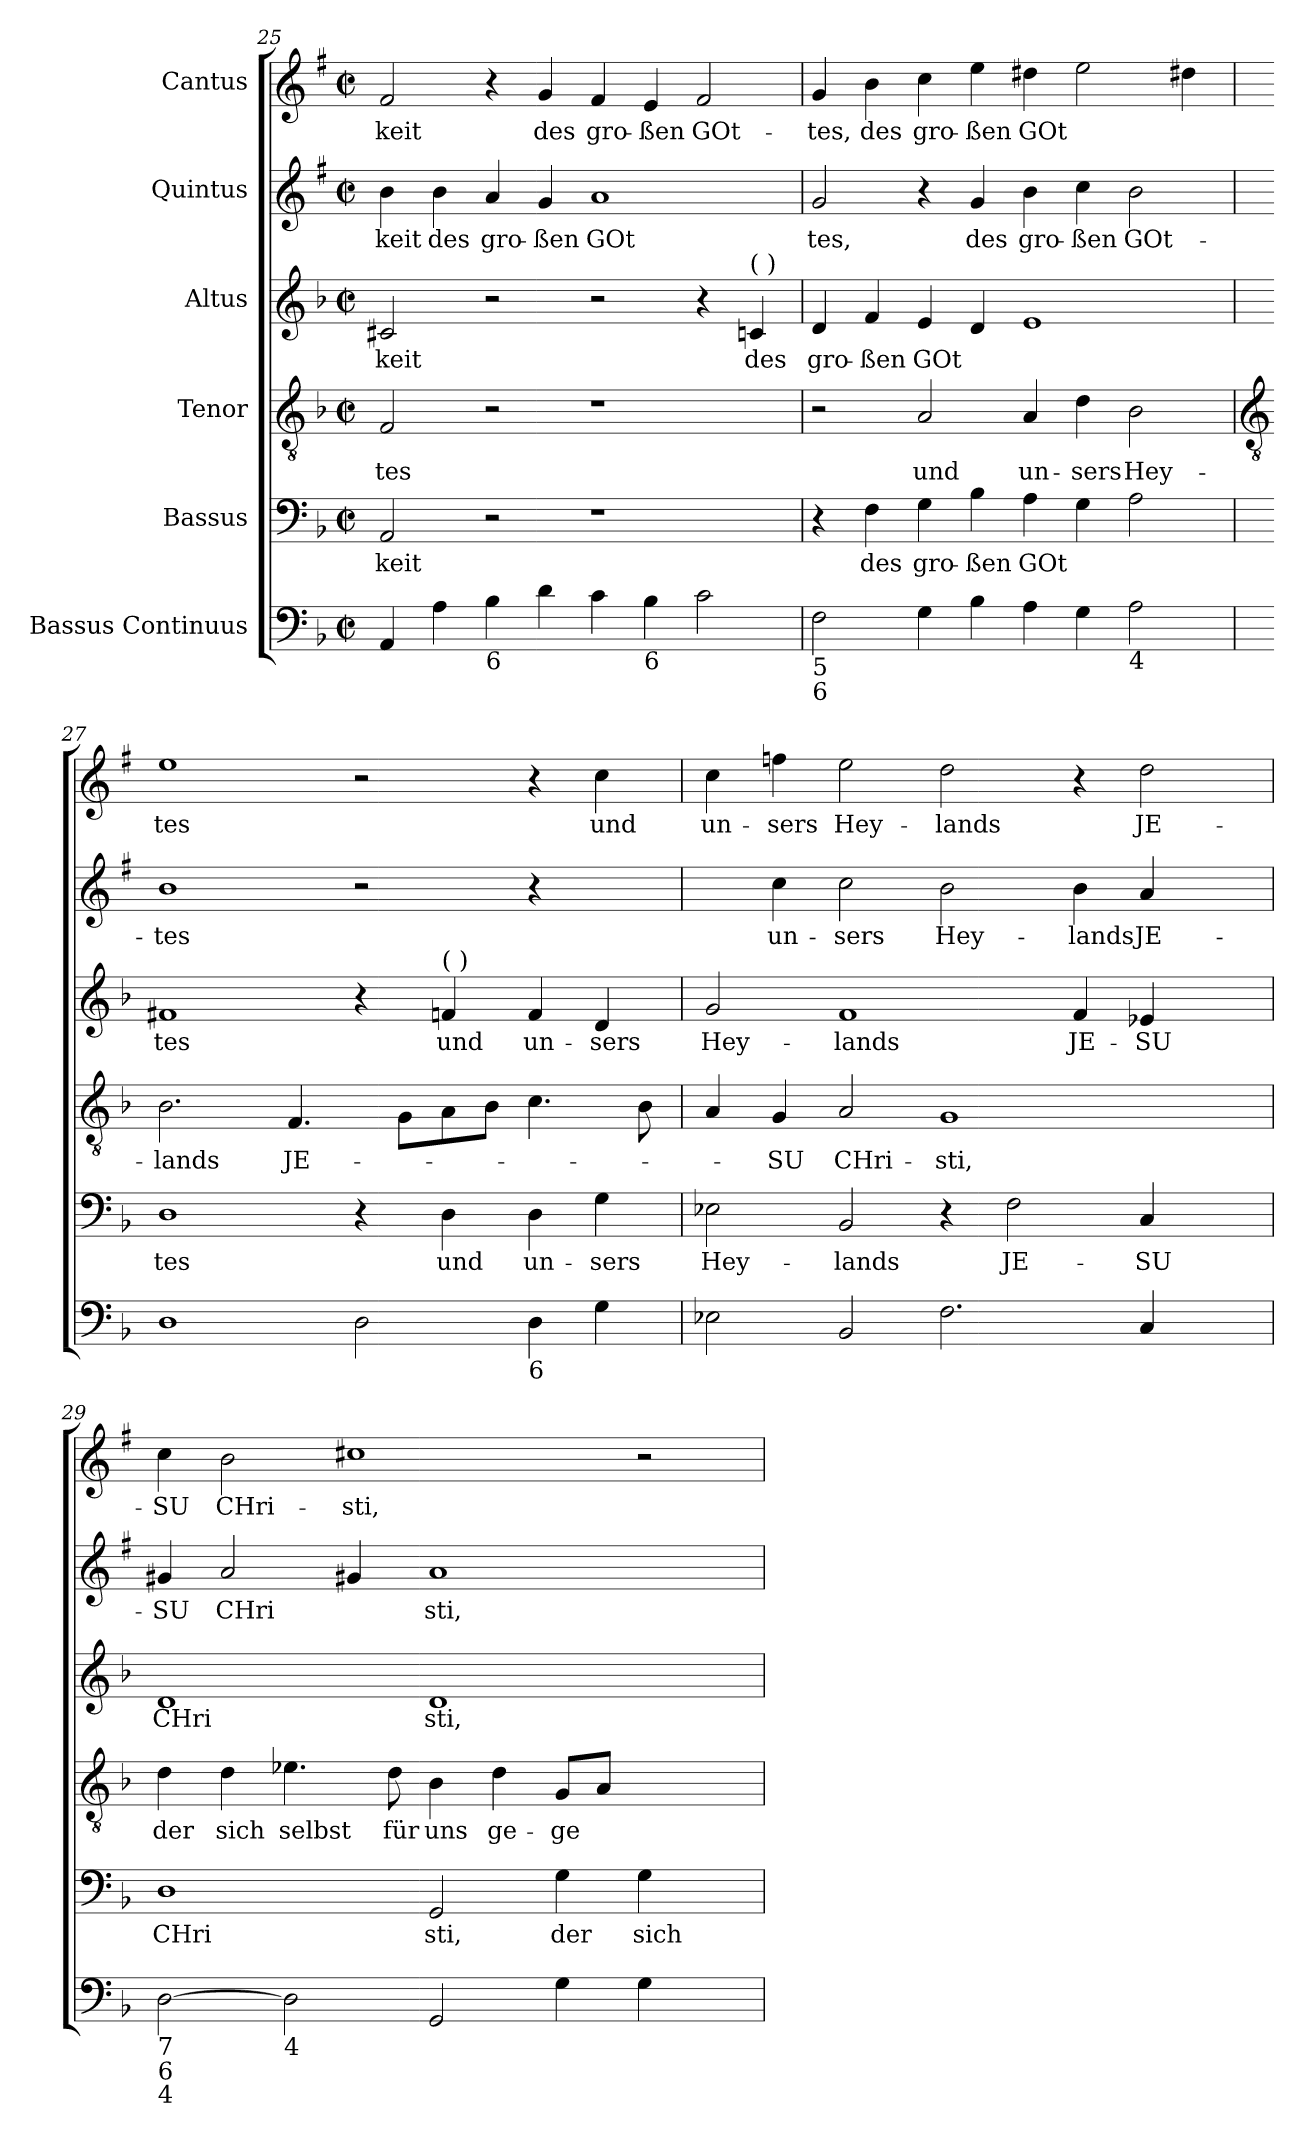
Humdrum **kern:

**kern	**kern	**text	**kern	**text	**kern	**text	**kern	**text	**kern	**text
*part6	*part5	*part5	*part4	*part4	*part3	*part3	*part2	*part2	*part1	*part1
*staff6	*staff5	*staff5	*staff4	*staff4	*staff3	*staff3	*staff2	*staff2	*staff1	*staff1
*I"Bassus Continuus	*I"Bassus	*	*I"Tenor	*	*I"Altus	*	*I"Quintus	*	*I"Cantus	*
!!LO:LB:g=z
*clefF4	*clefF4	*	*clefGv2	*	*clefG2	*	*clefG2	*	*clefG2	*
*	*	*	*	*	*	*	*ITrd1c2	*	*ITrd1c2	*
*k[b-]	*k[b-]	*	*k[b-]	*	*k[b-]	*	*k[b-]	*	*k[b-]	*
*F:	*F:	*	*F:	*	*F:	*	*F:	*	*F:	*
*M4/2	*M4/2	*	*M4/2	*	*M4/2	*	*M4/2	*	*M4/2	*
*met(c|)	*met(c|)	*	*met(c|)	*	*met(c|)	*	*met(c|)	*	*met(c|)	*
=25	=25	=25	=25	=25	=25	=25	=25	=25	=25	=25
!	!	!LO:LY:b	!	!LO:LY:b	!	!LO:LY:b	!	!LO:LY:b	!	!LO:LY:b
4AA	2AA	-keit	2F	tes	2c#	-keit	4a	-keit	2e	-keit
!	!	!	!	!	!	!	!	!LO:LY:b	!	!
4A	.	.	.	.	.	.	4a	des	.	.
!LO:TX:b:t=6	!	!	!	!	!	!	!	!	!	!
!	!	!	!	!	!	!	!	!LO:LY:b	!	!
4B-	2r	.	2r	.	2r	.	4g	gro-	4r	.
!	!	!	!	!	!	!	!	!LO:LY:b	!	!LO:LY:b
4d	.	.	.	.	.	.	4f	-ßen	4f	des
!	!	!	!	!	!	!	!	!LO:LY:b	!	!LO:LY:b
4c	1r	.	1r	.	2r	.	1g	GOt	4e	gro-
!LO:TX:b:t=6	!	!	!	!	!	!	!	!	!	!
!	!	!	!	!	!	!	!	!	!	!LO:LY:b
4B-	.	.	.	.	.	.	.	.	4d	-ßen
!	!	!	!	!	!	!	!	!	!	!LO:LY:b
2c	.	.	.	.	4r	.	.	.	2e	GOt-
!	!	!	!	!	!LO:TX:a:t=(  )	!	!	!	!	!
!	!	!	!	!	!	!LO:LY:b	!	!	!	!
.	.	.	.	.	4c	des	.	.	.	.
=26	=26	=26	=26	=26	=26	=26	=26	=26	=26	=26
!LO:TX:b:t=5	!	!	!	!	!	!	!	!	!	!
!LO:TX:b:t=6	!	!	!	!	!	!	!	!	!	!
!	!	!	!	!	!	!LO:LY:b	!	!LO:LY:b	!	!LO:LY:b
2F	4r	.	2r	.	4d	gro-	2f	tes,	4f	-tes,
!	!	!LO:LY:b	!	!	!	!LO:LY:b	!	!	!	!LO:LY:b
.	4F	des	.	.	4f	-ßen	.	.	4a	des
!	!	!LO:LY:b	!	!LO:LY:b	!	!LO:LY:b	!	!	!	!LO:LY:b
4G	4G	gro-	2A	und	4e	GOt	4r	.	4b-	gro-
!	!	!LO:LY:b	!	!	!	!	!	!LO:LY:b	!	!LO:LY:b
4B-	4B-	-ßen	.	.	4d	.	4f	des	4dd	-ßen
!	!	!LO:LY:b	!	!LO:LY:b	!	!	!	!LO:LY:b	!	!LO:LY:b
4A	4A	GOt	4A	un-	1e	.	4a	gro-	4cc#X	GOt
!	!	!	!	!LO:LY:b	!	!	!	!LO:LY:b	!	!
4G	4G	.	4d	-sers	.	.	4b-	-ßen	2dd	.
!LO:TX:b:t=4	!	!	!	!	!	!	!	!	!	!
!	!	!	!	!LO:LY:b	!	!	!	!LO:LY:b	!	!
2A	2A	.	2B-	Hey-	.	.	2a	GOt-	.	.
.	.	.	.	.	.	.	.	.	4cc#X	.
!!LO:LB:g=z
=27	=27	=27	=27	=27	=27	=27	=27	=27	=27	=27
*	*	*	*clefGv2	*	*	*	*	*	*	*
!	!	!LO:LY:b	!	!LO:LY:b	!	!LO:LY:b	!	!LO:LY:b	!	!LO:LY:b
1D	1D	tes	2.B-	-lands	1f#X	tes	1a	-tes	1dd	tes
!	!	!	!	!LO:LY:b	!	!	!	!	!	!
.	.	.	4.F	JE-	.	.	.	.	.	.
2D	4r	.	.	.	4r	.	2r	.	2r	.
.	.	.	8G\L	.	.	.	.	.	.	.
!	!	!	!	!	!LO:TX:a:t=(  )	!	!	!	!	!
!	!	!LO:LY:b	!	!	!	!LO:LY:b	!	!	!	!
.	4D	und	8A\	.	4f	und	.	.	.	.
.	.	.	8B-\J	.	.	.	.	.	.	.
!LO:TX:b:t=6	!	!	!	!	!	!	!	!	!	!
!	!	!LO:LY:b	!	!	!	!LO:LY:b	!	!	!	!
4D	4D	un-	4.c	.	4f	un-	4r	.	4r	.
!	!	!LO:LY:b	!	!	!	!LO:LY:b	!	!LO:LY:b	!	!LO:LY:b
4G	4G	-sers	.	.	4d	-sers	[4gyy	und	4b-	und
.	.	.	8B-	.	.	.	.	.	.	.
!!LO:LB:g=z
=28	=28	=28	=28	=28	=28	=28	=28	=28	=28	=28
!	!	!LO:LY:b	!	!	!	!LO:LY:b	!	!	!	!LO:LY:b
2E-X	2E-X	Hey-	4A	.	2g	Hey-	4gyy]	.	4b-	un-
!	!	!	!	!LO:LY:b	!	!	!	!LO:LY:b	!	!LO:LY:b
.	.	.	4G	-SU	.	.	4b-	un-	4ee-X	-sers
!	!	!LO:LY:b	!	!LO:LY:b	!	!LO:LY:b	!	!LO:LY:b	!	!LO:LY:b
2BB-	2BB-	-lands	2A	CHri-	1f	-lands	2b-	-sers	2dd	Hey-
!	!	!	!	!LO:LY:b	!	!	!	!LO:LY:b	!	!LO:LY:b
2.F	4r	.	1G	-sti,	.	.	2a	Hey-	2cc	-lands
!	!	!LO:LY:b	!	!	!	!	!	!	!	!
.	2F	JE-	.	.	.	.	.	.	.	.
!	!	!	!	!	!	!LO:LY:b	!	!LO:LY:b	!	!
.	.	.	.	.	4f	JE-	4a	-lands	4r	.
!	!	!LO:LY:b	!	!	!	!LO:LY:b	!	!LO:LY:b	!	!LO:LY:b
4C	4C	-SU	.	.	4e-X	-SU	4g	JE-	2cc	JE-
4ryy	4ryy	.	4ryy	.	4ryy	.	4ryy	.	.	.
=29	=29	=29	=29	=29	=29	=29	=29	=29	=29	=29
!LO:TX:b:t=7	!	!	!	!	!	!	!	!	!	!
!LO:TX:b:t=6\n4	!	!	!	!	!	!	!	!	!	!
!	!	!LO:LY:b	!	!LO:LY:b	!	!LO:LY:b	!	!LO:LY:b	!	!LO:LY:b
[2D	1D	CHri	4d	der	1d	CHri	4f#X	-SU	4b-	-SU
!	!	!	!	!LO:LY:b	!	!	!	!LO:LY:b	!	!LO:LY:b
.	.	.	4d	sich	.	.	2g	CHri	2a	CHri-
!LO:TX:b:t=4	!	!	!	!	!	!	!	!	!	!
!	!	!	!	!LO:LY:b	!	!	!	!	!	!
2D]	.	.	4.e-X	selbst	.	.	.	.	.	.
!	!	!	!	!	!	!	!	!	!	!LO:LY:b
.	.	.	.	.	.	.	4f#X	.	1bn	-sti,
!	!	!	!	!LO:LY:b	!	!	!	!	!	!
.	.	.	8d	für	.	.	.	.	.	.
!	!	!LO:LY:b	!	!LO:LY:b	!	!LO:LY:b	!	!LO:LY:b	!	!
2GG	2GG	sti,	4B-	uns	1d	sti,	1g	sti,	.	.
!	!	!	!	!LO:LY:b	!	!	!	!	!	!
.	.	.	4d	ge-	.	.	.	.	.	.
!	!	!LO:LY:b	!	!LO:LY:b	!	!	!	!	!	!
4G	4G	der	8GL	-ge	.	.	.	.	.	.
.	.	.	8AJ	.	.	.	.	.	.	.
!	!	!LO:LY:b	!	!	!	!	!	!	!	!
4G	4G	sich	[4B-yy	.	.	.	.	.	2r	.
4ryy	4ryy	.	4ryy	.	4ryy	.	4ryy	.	.	.
=	=	=	=	=	=	=	=	=	=	=
*-	*-	*-	*-	*-	*-	*-	*-	*-	*-	*-
